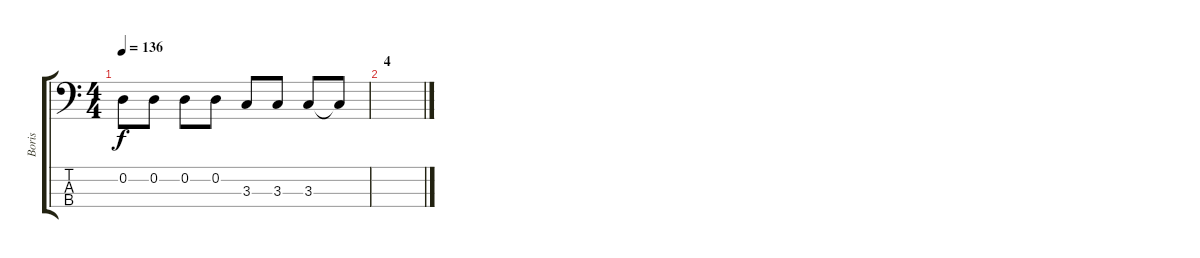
\track ("Boris" "Boris") {instrument acousticbass}
\staff {score tabs}
\tuning (G2 D2 A1 E1) {hide}
\ts (4 4)
\tempo 136
\clef f4
\ks c
0.2.8{dy f} 0.2.8 0.2.8 0.2.8 3.3.8 3.3.8 3.3.8 3.3{t}.8 |
\section ("" "4")
